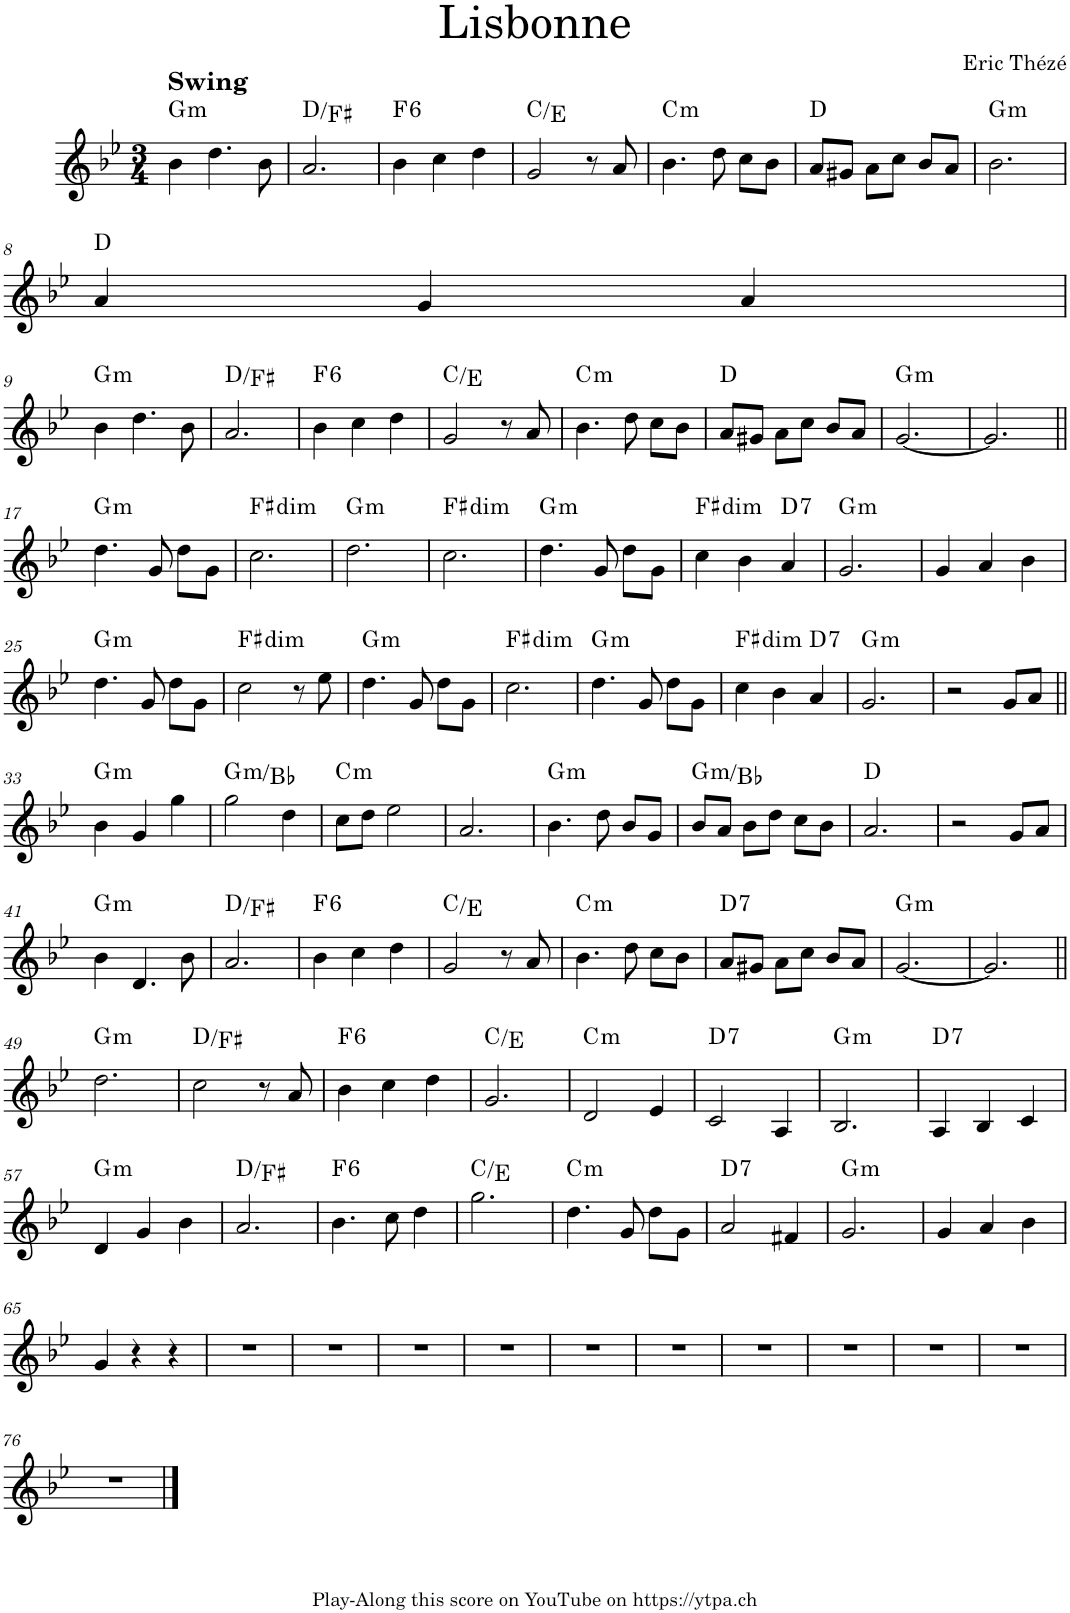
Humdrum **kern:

**kern	**harte
*part1	*part1
*staff1	*
*I"Piano	*
*I'Pno.	*
*clefG2	*
*k[b-e-]	*
*M3/4	*
=1	=1
!LO:TX:a:B:t=Swing	!LO:H:kt=m
4b-\	G:min
4.dd\	.
8b-\	.
=2	=2
2.a/	D:maj/3
=3	=3
!	!LO:H:kt=6
4b-\	F:maj6
4cc\	.
4dd\	.
=4	=4
2g/	C:maj/3
8r	.
8a/	.
=5	=5
!	!LO:H:kt=m
4.b-\	C:min
8dd\	.
8cc\L	.
8b-\J	.
=6	=6
8a/L	D:maj
8g#X/J	.
8a\L	.
8cc\J	.
8b-/L	.
8a/J	.
=7	=7
!	!LO:H:kt=m
2.b-\	G:min
!!LO:LB:g=z
=8	=8
4a/	D:maj
4g/	.
4a/	.
!!LO:LB:g=z
=9	=9
!	!LO:H:kt=m
4b-\	G:min
4.dd\	.
8b-\	.
=10	=10
2.a/	D:maj/3
=11	=11
!	!LO:H:kt=6
4b-\	F:maj6
4cc\	.
4dd\	.
=12	=12
2g/	C:maj/3
8r	.
8a/	.
=13	=13
!	!LO:H:kt=m
4.b-\	C:min
8dd\	.
8cc\L	.
8b-\J	.
=14	=14
8a/L	D:maj
8g#X/J	.
8a\L	.
8cc\J	.
8b-/L	.
8a/J	.
=15	=15
!	!LO:H:kt=m
[2.g/	G:min
=16	=16
2.g/]	.
!!LO:LB:g=z
=17||	=17||
!	!LO:H:kt=m
4.dd\	G:min
8g/	.
8dd\L	.
8g\J	.
=18	=18
!	!LO:H:kt=dim
2.cc\	F#:dim
=19	=19
!	!LO:H:kt=m
2.dd\	G:min
=20	=20
!	!LO:H:kt=dim
2.cc\	F#:dim
=21	=21
!	!LO:H:kt=m
4.dd\	G:min
8g/	.
8dd\L	.
8g\J	.
=22	=22
!	!LO:H:kt=dim
4cc\	F#:dim
4b-\	.
!	!LO:H:kt=7
4a/	D:7
=23	=23
!	!LO:H:kt=m
2.g/	G:min
=24	=24
4g/	.
4a/	.
4b-\	.
!!LO:LB:g=z
=25	=25
!	!LO:H:kt=m
4.dd\	G:min
8g/	.
8dd\L	.
8g\J	.
=26	=26
!	!LO:H:kt=dim
2cc\	F#:dim
8r	.
8ee-\	.
=27	=27
!	!LO:H:kt=m
4.dd\	G:min
8g/	.
8dd\L	.
8g\J	.
=28	=28
!	!LO:H:kt=dim
2.cc\	F#:dim
=29	=29
!	!LO:H:kt=m
4.dd\	G:min
8g/	.
8dd\L	.
8g\J	.
=30	=30
!	!LO:H:kt=dim
4cc\	F#:dim
4b-\	.
!	!LO:H:kt=7
4a/	D:7
=31	=31
!	!LO:H:kt=m
2.g/	G:min
=32	=32
2r	.
8g/L	.
8a/J	.
!!LO:LB:g=z
=33||	=33||
!	!LO:H:kt=m
4b-\	G:min
4g/	.
4gg\	.
=34	=34
!	!LO:H:kt=m
2gg\	G:min/b3
4dd\	.
=35	=35
!	!LO:H:kt=m
8cc\L	C:min
8dd\J	.
2ee-\	.
=36	=36
2.a/	.
=37	=37
!	!LO:H:kt=m
4.b-\	G:min
8dd\	.
8b-/L	.
8g/J	.
=38	=38
!	!LO:H:kt=m
8b-/L	G:min/b3
8a/J	.
8b-\L	.
8dd\J	.
8cc\L	.
8b-\J	.
=39	=39
2.a/	D:maj
=40	=40
2r	.
8g/L	.
8a/J	.
!!LO:LB:g=z
=41	=41
!	!LO:H:kt=m
4b-\	G:min
4.d/	.
8b-\	.
=42	=42
2.a/	D:maj/3
=43	=43
!	!LO:H:kt=6
4b-\	F:maj6
4cc\	.
4dd\	.
=44	=44
2g/	C:maj/3
8r	.
8a/	.
=45	=45
!	!LO:H:kt=m
4.b-\	C:min
8dd\	.
8cc\L	.
8b-\J	.
=46	=46
!	!LO:H:kt=7
8a/L	D:7
8g#X/J	.
8a\L	.
8cc\J	.
8b-/L	.
8a/J	.
=47	=47
!	!LO:H:kt=m
[2.g/	G:min
=48	=48
2.g/]	.
!!LO:LB:g=z
=49||	=49||
!	!LO:H:kt=m
2.dd\	G:min
=50	=50
2cc\	D:maj/3
8r	.
8a/	.
=51	=51
!	!LO:H:kt=6
4b-\	F:maj6
4cc\	.
4dd\	.
=52	=52
2.g/	C:maj/3
=53	=53
!	!LO:H:kt=m
2d/	C:min
4e-/	.
=54	=54
!	!LO:H:kt=7
2c/	D:7
4A/	.
=55	=55
!	!LO:H:kt=m
2.B-/	G:min
=56	=56
!	!LO:H:kt=7
4A/	D:7
4B-/	.
4c/	.
!!LO:LB:g=z
=57	=57
!	!LO:H:kt=m
4d/	G:min
4g/	.
4b-\	.
=58	=58
2.a/	D:maj/3
=59	=59
!	!LO:H:kt=6
4.b-\	F:maj6
8cc\	.
4dd\	.
=60	=60
2.gg\	C:maj/3
=61	=61
!	!LO:H:kt=m
4.dd\	C:min
8g/	.
8dd\L	.
8g\J	.
=62	=62
!	!LO:H:kt=7
2a/	D:7
4f#X/	.
=63	=63
!	!LO:H:kt=m
2.g/	G:min
=64	=64
4g/	.
4a/	.
4b-\	.
!!LO:LB:g=z
=65	=65
4g/	.
4r	.
4r	.
=66	=66
2.r	.
=67	=67
2.r	.
=68	=68
2.r	.
=69	=69
2.r	.
=70	=70
2.r	.
=71	=71
2.r	.
=72	=72
2.r	.
=73	=73
2.r	.
=74	=74
2.r	.
=75	=75
2.r	.
!!LO:LB:g=z
=76	=76
2.r	.
==	==
*-	*-
